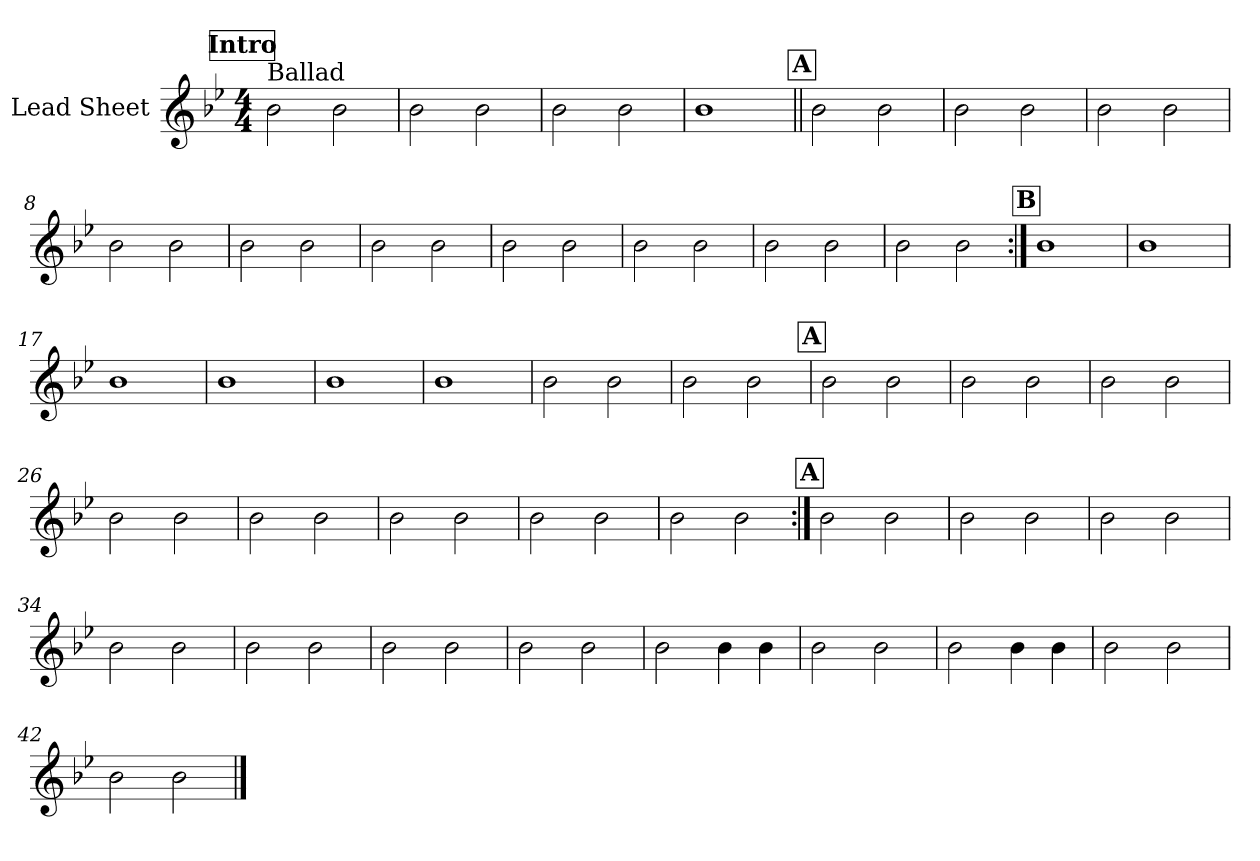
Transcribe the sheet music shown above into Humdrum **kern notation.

**kern
*part1
*staff1
*I"Lead Sheet
*clefG2
*k[b-e-]
*B-:
*M4/4
*MM93
!!LO:REH:place=s1:a:fs=14:t=Intro
=1
!LO:TX:a:t=Ballad
2b-\
2b-\
=2
2b-\
2b-\
=3
2b-\
2b-\
=4
1b-
!!LO:LB:g=z
!!LO:REH:place=s1:a:fs=14:t=A
=5||
2b-\
2b-\
=6
2b-\
2b-\
=7
2b-\
2b-\
=8
2b-\
2b-\
!!LO:LB:g=z
=9
2b-\
2b-\
=10
2b-\
2b-\
=11
2b-\
2b-\
=12
2b-\
2b-\
!!LO:LB:g=z
=13
2b-\
2b-\
=14
2b-\
2b-\
!!LO:LB:g=z
!!LO:REH:place=s1:a:fs=14:t=B
=15:|!
1b-
=16
1b-
=17
1b-
=18
1b-
!!LO:LB:g=z
=19
1b-
=20
1b-
=21
2b-\
2b-\
=22
2b-\
2b-\
!!LO:LB:g=z
!!LO:REH:place=s1:a:fs=14:t=A
=23
2b-\
2b-\
=24
2b-\
2b-\
=25
2b-\
2b-\
=26
2b-\
2b-\
!!LO:LB:g=z
=27
2b-\
2b-\
=28
2b-\
2b-\
=29
2b-\
2b-\
=30
2b-\
2b-\
!!LO:LB:g=z
!!LO:REH:place=s1:a:fs=14:t=A
=31:|!
2b-\
2b-\
=32
2b-\
2b-\
=33
2b-\
2b-\
=34
2b-\
2b-\
!!LO:LB:g=z
=35
2b-\
2b-\
=36
2b-\
2b-\
=37
2b-\
2b-\
=38
2b-\
4b-\
4b-\
!!LO:PB:g=z
=39
2b-\
2b-\
=40
2b-\
4b-\
4b-\
=41
2b-\
2b-\
=42
2b-\
2b-\
==
*-
